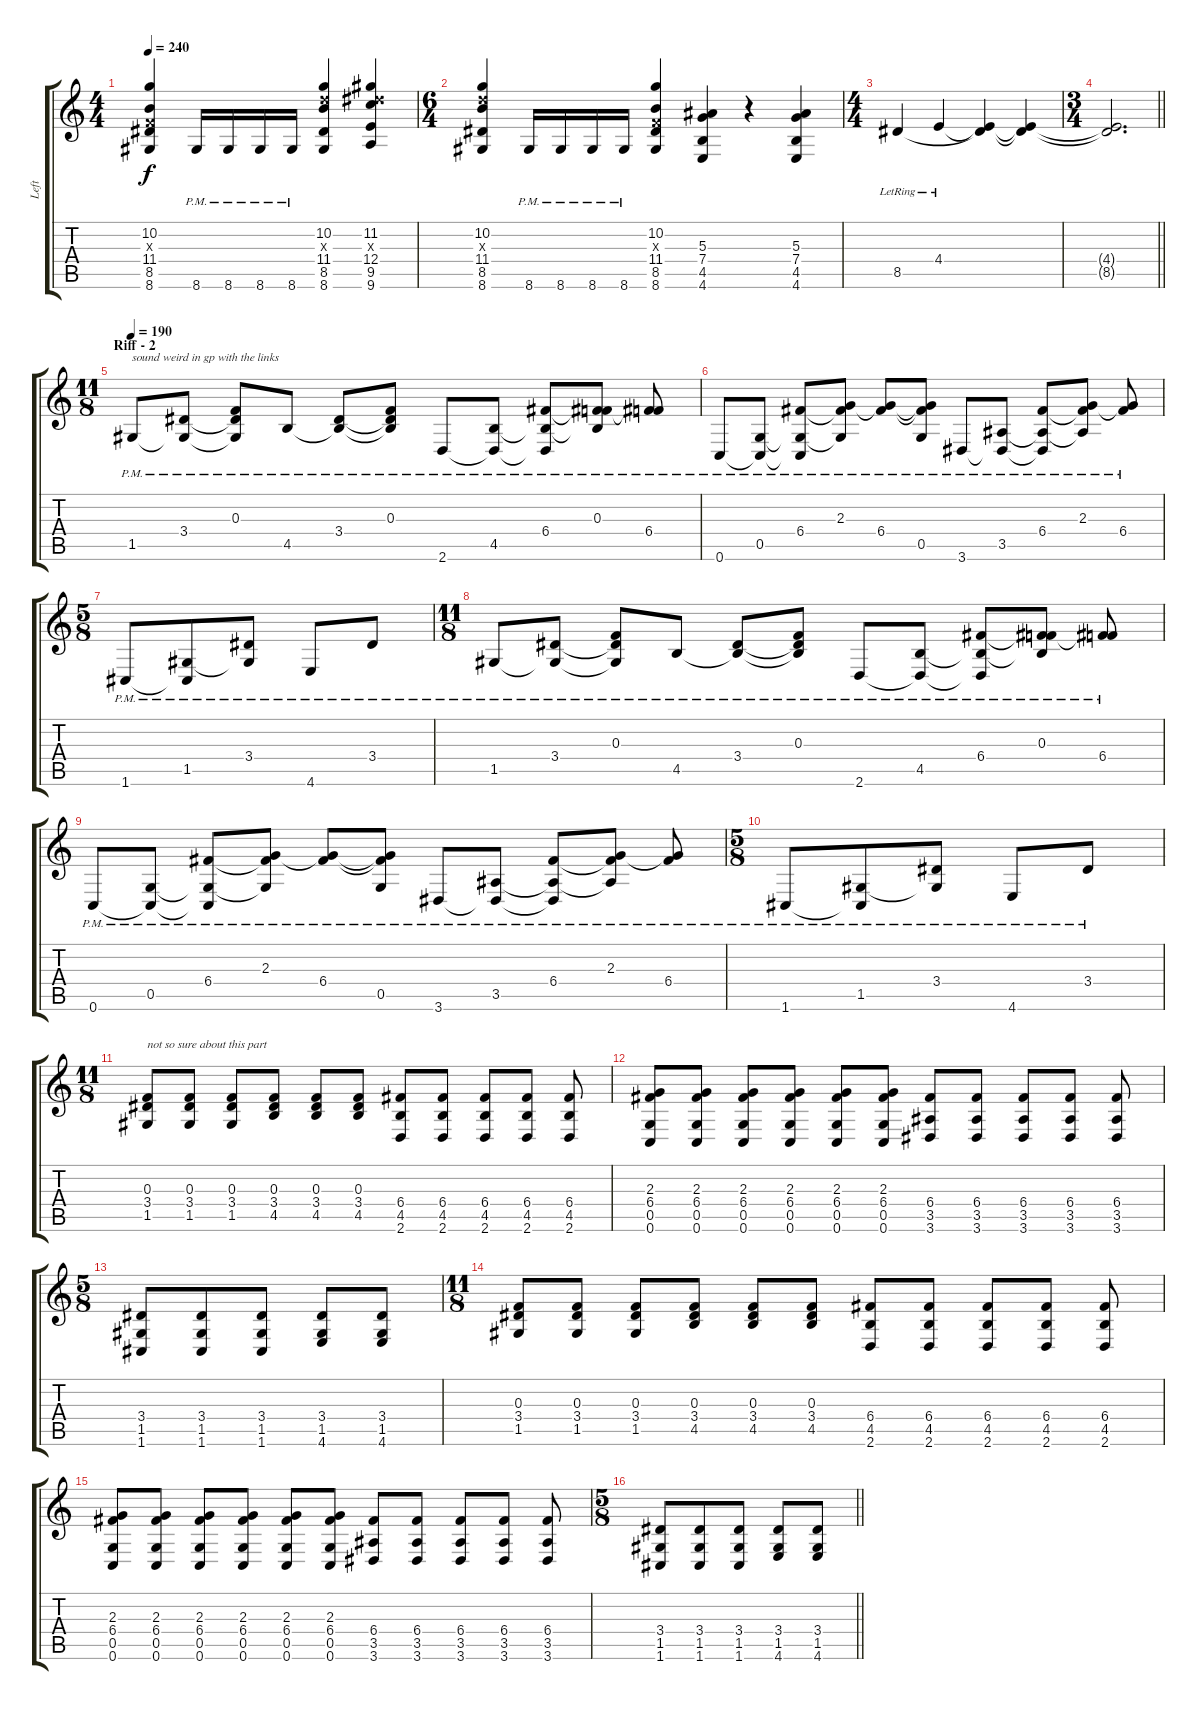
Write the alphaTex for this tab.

\track ("Left" "Left") {instrument distortionguitar}
\staff {score tabs}
\tuning (D4 A3 F3 C3 G2 C2) {hide}
\ts (4 4)
\tempo 240
\clef g2
\ks c
(10.2 0.3{x} 11.4 8.5 8.6).4{dy f} 8.6{pm}.16 8.6{pm}.16 8.6{pm}.16 8.6{pm}.16 (10.2 9.3{x} 11.4 8.5 8.6).4 (11.2 10.3{x} 12.4 9.5 9.6).4 |
\ts (6 4)
(10.2 9.3{x} 11.4 8.5 8.6).4 8.6{pm}.16 8.6{pm}.16 8.6{pm}.16 8.6{pm}.16 (10.2 0.3{x} 11.4 8.5 8.6).4 (5.3 7.4 4.5 4.6).4 r.4 (5.3 7.4 4.5 4.6).4 |
\ts (4 4)
8.5{lr}.4 4.4{lr}.4 (4.4{t} 8.5{t}).4 (4.4{t} 8.5{t}).4 |
\ts (3 4)
\barLineRight lightlight
(4.4{t} 8.5{t}).2{d} |
\ts (11 8)
\section ("" "Riff - 2")
\tempo 190
1.5{pm}.8{txt "sound weird in gp with the links"} (3.4{pm} 1.5{t}).8 (0.3{pm} 3.4{t} 1.5{t}).8 4.5{pm}.8 (3.4{pm} 4.5{t}).8 (0.3{pm} 3.4{t} 4.5{t}).8 2.6{pm}.8 (4.5{pm} 2.6{t}).8 (6.4{pm} 4.5{t} 2.6{t}).8 (0.3{pm} 6.4{t} 4.5{t}).8 (0.3{t} 6.4{pm}).8 |
0.6{pm}.8 (0.5{pm} 0.6{t}).8 (6.4{pm} 0.5{t} 0.6{t}).8 (2.3{pm} 6.4{t} 0.5{t}).8 (2.3{t} 6.4{pm}).8 (2.3{t} 6.4{t} 0.5{pm}).8 3.6{pm}.8 (3.5{pm} 3.6{t}).8 (6.4{pm} 3.5{t} 3.6{t}).8 (2.3{pm} 6.4{t} 3.5{t}).8 (2.3{t} 6.4{pm}).8 |
\ts (5 8)
1.6{pm}.8 (1.5{pm} 1.6{t}).8 (3.4{pm} 1.5{t}).8 4.6{pm}.8 3.4{pm}.8 |
\ts (11 8)
1.5{pm}.8 (3.4{pm} 1.5{t}).8 (0.3{pm} 3.4{t} 1.5{t}).8 4.5{pm}.8 (3.4{pm} 4.5{t}).8 (0.3{pm} 3.4{t} 4.5{t}).8 2.6{pm}.8 (4.5{pm} 2.6{t}).8 (6.4{pm} 4.5{t} 2.6{t}).8 (0.3{pm} 6.4{t} 4.5{t}).8 (0.3{t} 6.4{pm}).8 |
0.6{pm}.8 (0.5{pm} 0.6{t}).8 (6.4{pm} 0.5{t} 0.6{t}).8 (2.3{pm} 6.4{t} 0.5{t}).8 (2.3{t} 6.4{pm}).8 (2.3{t} 6.4{t} 0.5{pm}).8 3.6{pm}.8 (3.5{pm} 3.6{t}).8 (6.4{pm} 3.5{t} 3.6{t}).8 (2.3{pm} 6.4{t} 3.5{t}).8 (2.3{t} 6.4{pm}).8 |
\ts (5 8)
1.6{pm}.8 (1.5{pm} 1.6{t}).8 (3.4{pm} 1.5{t}).8 4.6{pm}.8 3.4{pm}.8 |
\ts (11 8)
(0.3 3.4 1.5).8{txt "not so sure about this part"} (0.3 3.4 1.5).8 (0.3 3.4 1.5).8 (0.3 3.4 4.5).8 (0.3 3.4 4.5).8 (0.3 3.4 4.5).8 (6.4 4.5 2.6).8 (6.4 4.5 2.6).8 (6.4 4.5 2.6).8 (6.4 4.5 2.6).8 (6.4 4.5 2.6).8 |
(2.3 6.4 0.5 0.6).8 (2.3 6.4 0.5 0.6).8 (2.3 6.4 0.5 0.6).8 (2.3 6.4 0.5 0.6).8 (2.3 6.4 0.5 0.6).8 (2.3 6.4 0.5 0.6).8 (6.4 3.5 3.6).8 (6.4 3.5 3.6).8 (6.4 3.5 3.6).8 (6.4 3.5 3.6).8 (6.4 3.5 3.6).8 |
\ts (5 8)
(3.4 1.5 1.6).8 (3.4 1.5 1.6).8 (3.4 1.5 1.6).8 (3.4 1.5 4.6).8 (3.4 1.5 4.6).8 |
\ts (11 8)
(0.3 3.4 1.5).8 (0.3 3.4 1.5).8 (0.3 3.4 1.5).8 (0.3 3.4 4.5).8 (0.3 3.4 4.5).8 (0.3 3.4 4.5).8 (6.4 4.5 2.6).8 (6.4 4.5 2.6).8 (6.4 4.5 2.6).8 (6.4 4.5 2.6).8 (6.4 4.5 2.6).8 |
(2.3 6.4 0.5 0.6).8 (2.3 6.4 0.5 0.6).8 (2.3 6.4 0.5 0.6).8 (2.3 6.4 0.5 0.6).8 (2.3 6.4 0.5 0.6).8 (2.3 6.4 0.5 0.6).8 (6.4 3.5 3.6).8 (6.4 3.5 3.6).8 (6.4 3.5 3.6).8 (6.4 3.5 3.6).8 (6.4 3.5 3.6).8 |
\ts (5 8)
\barLineRight lightlight
(3.4 1.5 1.6).8 (3.4 1.5 1.6).8 (3.4 1.5 1.6).8 (3.4 1.5 4.6).8 (3.4 1.5 4.6).8
